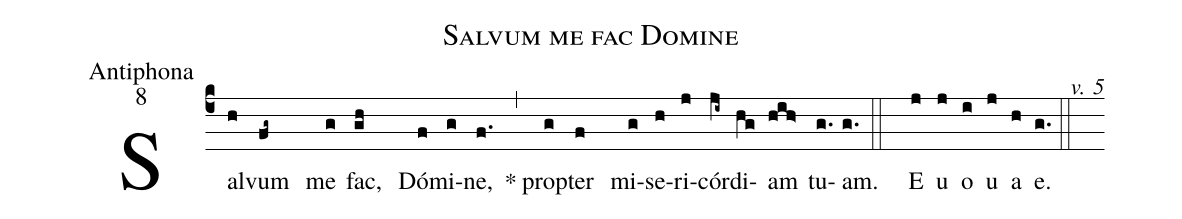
name:Salvum me fac Domine;
office-part:Antiphona;
mode:8;
commentary:v. 5;
%%
(c4)Sal(h)vum (fg~) me(g) fac, (gh) Dó(f)mi(g)ne, (f.) *(,)pro(g)pter (f) mi(g)se(h)ri(j)cór(ji~)di(hg)am(hih>) tu(g.)am.(g.::)
<eu>E(j) u(j) o(i) u(j) a(h) e.(g.) (::)</eu>()
